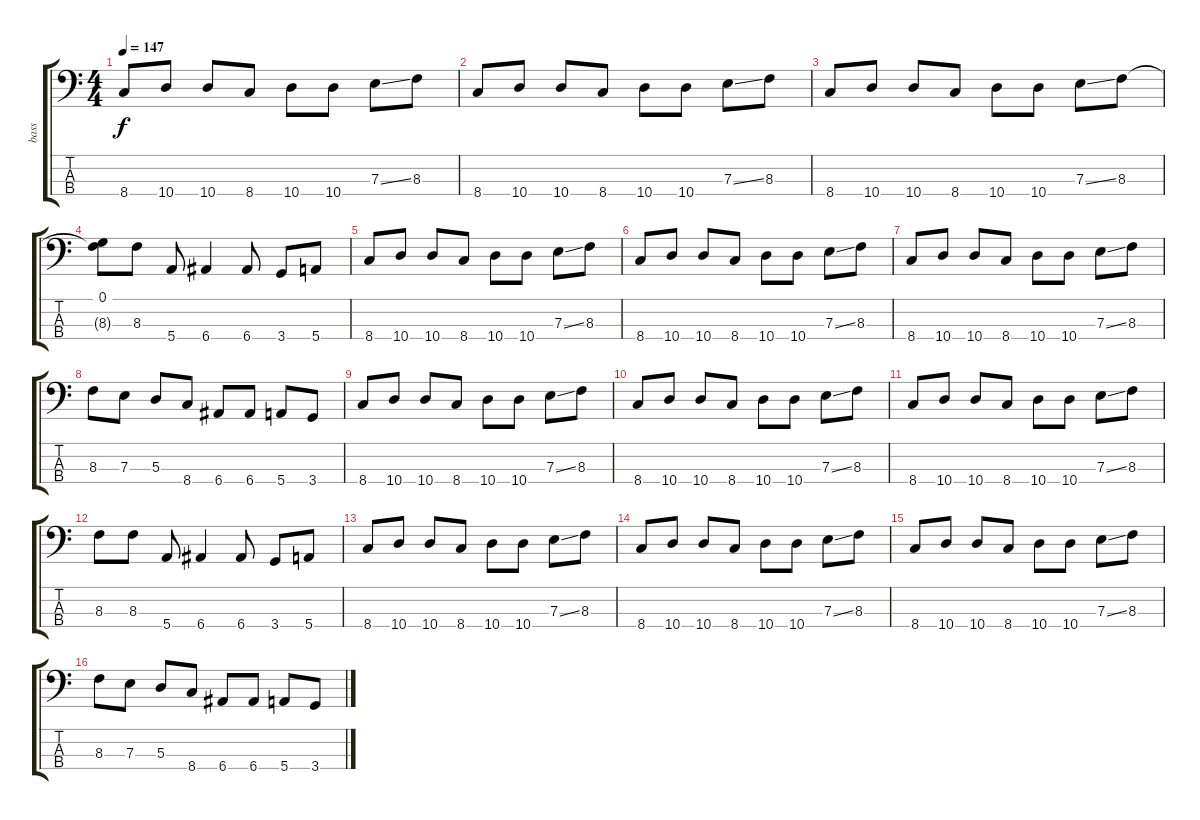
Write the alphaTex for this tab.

\track ("bass" "bass") {instrument electricbasspick}
\staff {score tabs}
\tuning (G2 D2 A1 E1) {hide}
\ts (4 4)
\tempo 147
\clef f4
\ks c
8.4.8{dy f} 10.4.8 10.4.8 8.4.8 10.4.8 10.4.8 7.3{ss}.8 8.3.8 |
8.4.8 10.4.8 10.4.8 8.4.8 10.4.8 10.4.8 7.3{ss}.8 8.3.8 |
8.4.8 10.4.8 10.4.8 8.4.8 10.4.8 10.4.8 7.3{ss}.8 8.3.8 |
(0.1 8.3{t}).8 8.3.8 5.4.8 6.4.4 6.4.8 3.4.8 5.4.8 |
8.4.8 10.4.8 10.4.8 8.4.8 10.4.8 10.4.8 7.3{ss}.8 8.3.8 |
8.4.8 10.4.8 10.4.8 8.4.8 10.4.8 10.4.8 7.3{ss}.8 8.3.8 |
8.4.8 10.4.8 10.4.8 8.4.8 10.4.8 10.4.8 7.3{ss}.8 8.3.8 |
8.3.8 7.3.8 5.3.8 8.4.8 6.4.8 6.4.8 5.4.8 3.4.8 |
8.4.8 10.4.8 10.4.8 8.4.8 10.4.8 10.4.8 7.3{ss}.8 8.3.8 |
8.4.8 10.4.8 10.4.8 8.4.8 10.4.8 10.4.8 7.3{ss}.8 8.3.8 |
8.4.8 10.4.8 10.4.8 8.4.8 10.4.8 10.4.8 7.3{ss}.8 8.3.8 |
8.3.8 8.3.8 5.4.8 6.4.4 6.4.8 3.4.8 5.4.8 |
8.4.8 10.4.8 10.4.8 8.4.8 10.4.8 10.4.8 7.3{ss}.8 8.3.8 |
8.4.8 10.4.8 10.4.8 8.4.8 10.4.8 10.4.8 7.3{ss}.8 8.3.8 |
8.4.8 10.4.8 10.4.8 8.4.8 10.4.8 10.4.8 7.3{ss}.8 8.3.8 |
8.3.8 7.3.8 5.3.8 8.4.8 6.4.8 6.4.8 5.4.8 3.4.8
